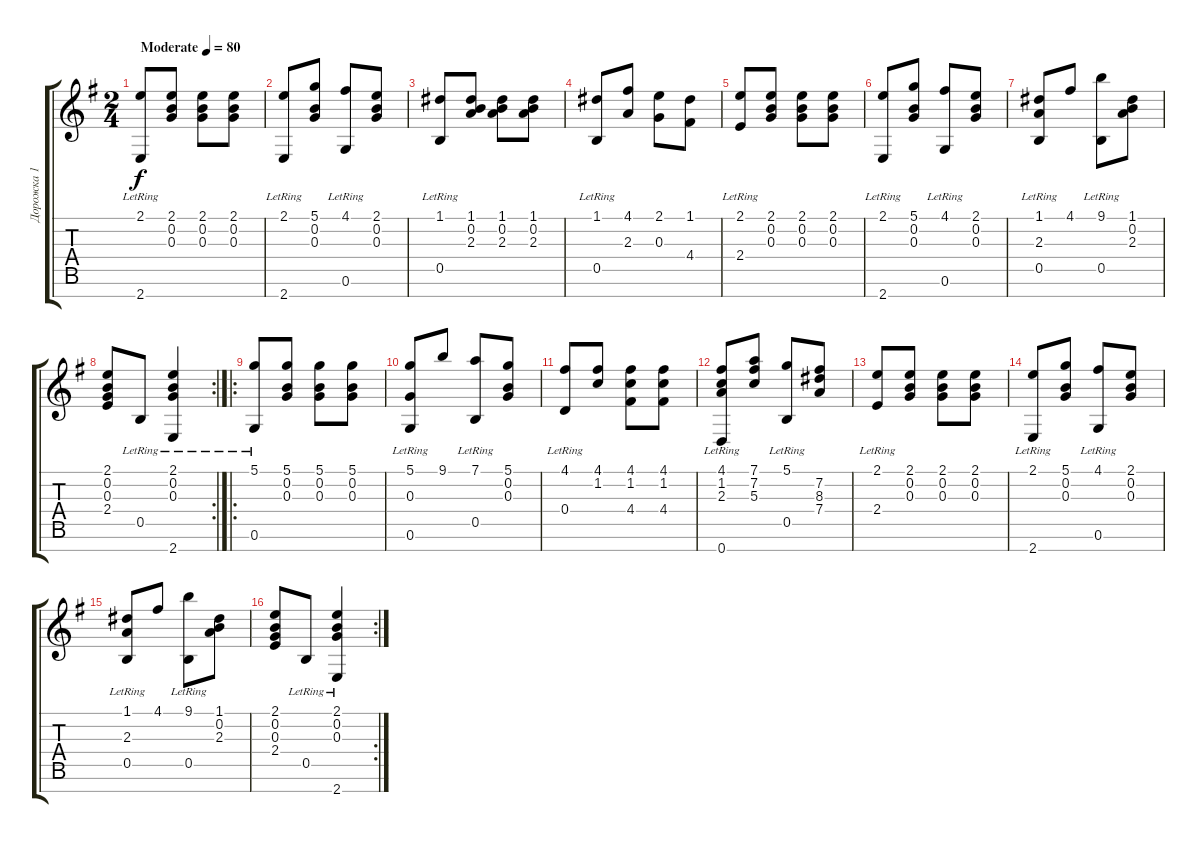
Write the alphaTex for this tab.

\track ("Дорожка 1" "Дорожка 1") {instrument acousticguitarsteel}
\staff {score tabs}
\tuning (D4 B3 G3 D3 B2 G2 D2) {hide}
\ts (2 4)
\tempo (80 "Moderate")
\clef g2
\ks g
(2.1 2.7{lr}).8{dy f instrument acousticguitarsteel} (2.1 0.2 0.3).8 (2.1 0.2 0.3).8 (2.1 0.2 0.3).8 |
(2.1 2.7{lr}).8 (5.1 0.2 0.3).8 (4.1 0.6{lr}).8 (2.1 0.2 0.3).8 |
(1.1 0.5{lr}).8 (1.1 0.2 2.3).8 (1.1 0.2 2.3).8 (1.1 0.2 2.3).8 |
(1.1 0.5{lr}).8 (4.1 2.3).8 (2.1 0.3).8 (1.1 4.4).8 |
(2.1 2.4{lr}).8 (2.1 0.2 0.3).8 (2.1 0.2 0.3).8 (2.1 0.2 0.3).8 |
(2.1 2.7{lr}).8 (5.1 0.2 0.3).8 (4.1 0.6{lr}).8 (2.1 0.2 0.3).8 |
(1.1 2.3 0.5{lr}).8 4.1.8 (9.1 0.5{lr}).8 (1.1 0.2 2.3).8 |
\rc 2
(2.1 0.2 0.3 2.4).8 0.5{lr}.8 (2.1 0.2 0.3 2.7{lr}).4 |
\ro
(5.1 0.6{lr}).8 (5.1 0.2 0.3).8 (5.1 0.2 0.3).8 (5.1 0.2 0.3).8 |
(5.1 0.3 0.6{lr}).8 9.1.8 (7.1 0.5{lr}).8 (5.1 0.2 0.3).8 |
(4.1 0.4{lr}).8 (4.1 1.2).8 (4.1 1.2 4.4).8 (4.1 1.2 4.4).8 |
(4.1 1.2 2.3 0.7{lr}).8 (7.1 7.2 5.3).8 (5.1 0.5{lr}).8 (7.2 8.3 7.4).8 |
(2.1 2.4{lr}).8 (2.1 0.2 0.3).8 (2.1 0.2 0.3).8 (2.1 0.2 0.3).8 |
(2.1 2.7{lr}).8 (5.1 0.2 0.3).8 (4.1 0.6{lr}).8 (2.1 0.2 0.3).8 |
(1.1 2.3 0.5{lr}).8 4.1.8 (9.1 0.5{lr}).8 (1.1 0.2 2.3).8 |
\rc 2
(2.1 0.2 0.3 2.4).8 0.5{lr}.8 (2.1 0.2 0.3 2.7{lr}).4
